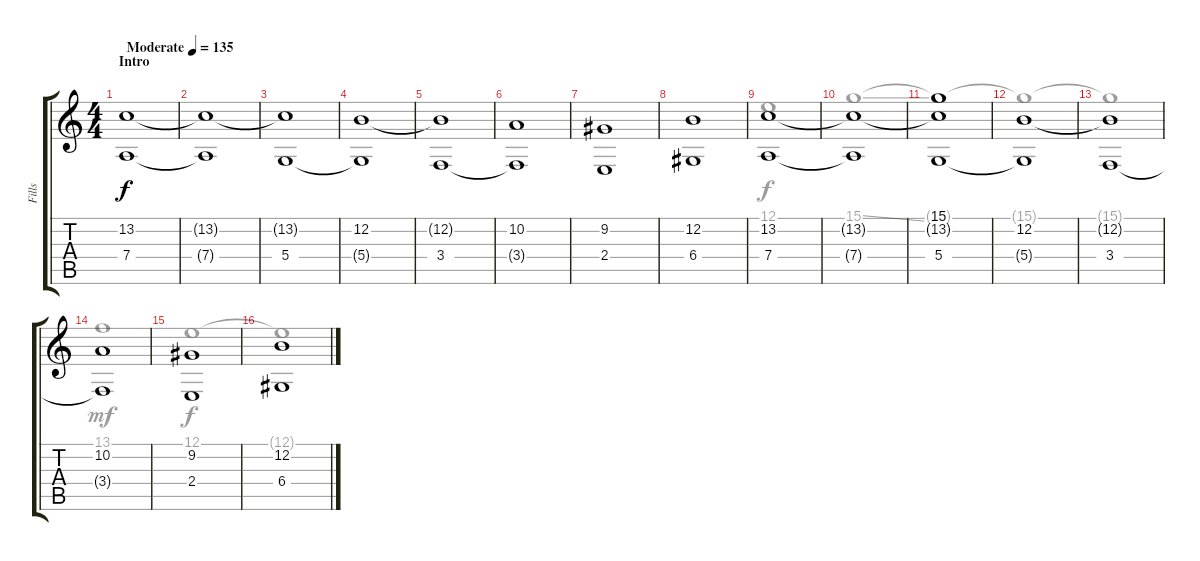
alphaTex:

\track ("Fills" "Fills") {instrument pad2warm}
\staff {score tabs}
\tuning (E4 B3 G3 D3 A2 E2) {hide}
\voice
\ts (4 4)
\section ("" "Intro")
\tempo (135 "Moderate")
\clef g2
\ks c
(13.2 7.4).1{dy f instrument pad2warm} |
(13.2{t} 7.4{t}).1 |
(13.2{t} 5.4).1 |
(12.2 5.4{t}).1 |
(12.2{t} 3.4).1 |
(10.2 3.4{t}).1 |
(9.2 2.4).1 |
(12.2 6.4).1 |
(13.2 7.4).1 |
(13.2{t} 7.4{t}).1 |
(15.1 13.2{t} 5.4).1 |
(12.2 5.4{t}).1 |
(12.2{t} 3.4).1 |
(10.2 3.4{t}).1 |
(9.2 2.4).1 |
(12.2 6.4).1
\voice
\clef g2
\ottava regular
\simile none
\ks c
|
|
|
|
|
|
|
|
12.1.1 |
15.1{ss}.1 |
15.1{t}.1{dy f} |
15.1{t}.1 |
15.1{t}.1 |
13.1.1{dy mf} |
12.1.1{dy f} |
12.1{t}.1
